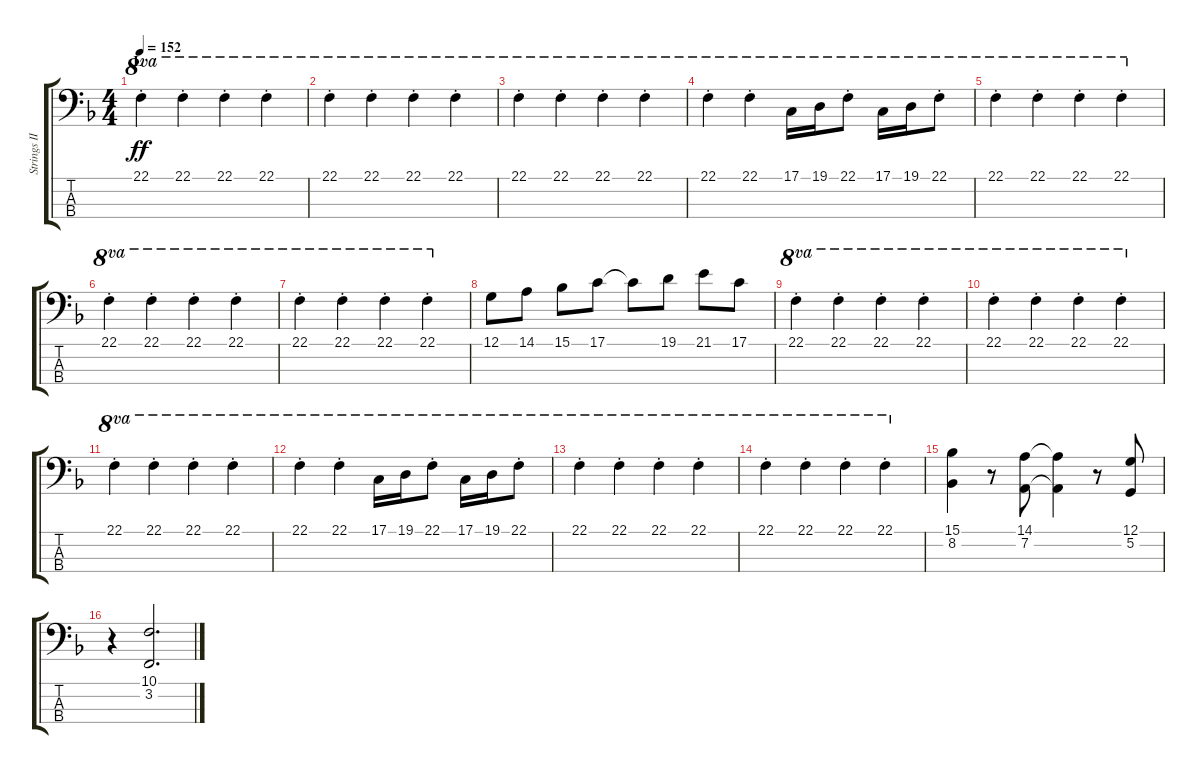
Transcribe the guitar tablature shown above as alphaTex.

\track ("Strings II" "Strings II") {instrument stringensemble1}
\staff {score tabs}
\tuning (G2 D2 A1 E1) {hide}
\ts (4 4)
\section ("" "L")
\tempo 152
\clef f4
\ks f
22.1{st}.4{ot 8va dy ff} 22.1{st}.4{ot 8va} 22.1{st}.4{ot 8va} 22.1{st}.4{ot 8va} |
22.1{st}.4{ot 8va} 22.1{st}.4{ot 8va} 22.1{st}.4{ot 8va} 22.1{st}.4{ot 8va} |
22.1{st}.4{ot 8va} 22.1{st}.4{ot 8va} 22.1{st}.4{ot 8va} 22.1{st}.4{ot 8va} |
22.1{st}.4{ot 8va} 22.1{st}.4{ot 8va} 17.1.16{ot 8va} 19.1.16{ot 8va} 22.1{st}.8{ot 8va} 17.1.16{ot 8va} 19.1.16{ot 8va} 22.1{st}.8{ot 8va} |
22.1{st}.4{ot 8va} 22.1{st}.4{ot 8va} 22.1{st}.4{ot 8va} 22.1{st}.4{ot 8va} |
22.1{st}.4{ot 8va} 22.1{st}.4{ot 8va} 22.1{st}.4{ot 8va} 22.1{st}.4{ot 8va} |
22.1{st}.4{ot 8va} 22.1{st}.4{ot 8va} 22.1{st}.4{ot 8va} 22.1{st}.4{ot 8va} |
12.1.8 14.1.8 15.1.8 17.1.8 17.1{t}.8 19.1.8 21.1.8 17.1.8 |
22.1{st}.4{ot 8va} 22.1{st}.4{ot 8va} 22.1{st}.4{ot 8va} 22.1{st}.4{ot 8va} |
22.1{st}.4{ot 8va} 22.1{st}.4{ot 8va} 22.1{st}.4{ot 8va} 22.1{st}.4{ot 8va} |
22.1{st}.4{ot 8va} 22.1{st}.4{ot 8va} 22.1{st}.4{ot 8va} 22.1{st}.4{ot 8va} |
22.1{st}.4{ot 8va} 22.1{st}.4{ot 8va} 17.1.16{ot 8va} 19.1.16{ot 8va} 22.1{st}.8{ot 8va} 17.1.16{ot 8va} 19.1.16{ot 8va} 22.1{st}.8{ot 8va} |
22.1{st}.4{ot 8va} 22.1{st}.4{ot 8va} 22.1{st}.4{ot 8va} 22.1{st}.4{ot 8va} |
22.1{st}.4{ot 8va} 22.1{st}.4{ot 8va} 22.1{st}.4{ot 8va} 22.1{st}.4{ot 8va} |
(15.1 8.2).4 r.8 (14.1 7.2).8 (14.1{t} 7.2{t}).4 r.8 (12.1 5.2).8 |
r.4 (10.1 3.2).2{d}
